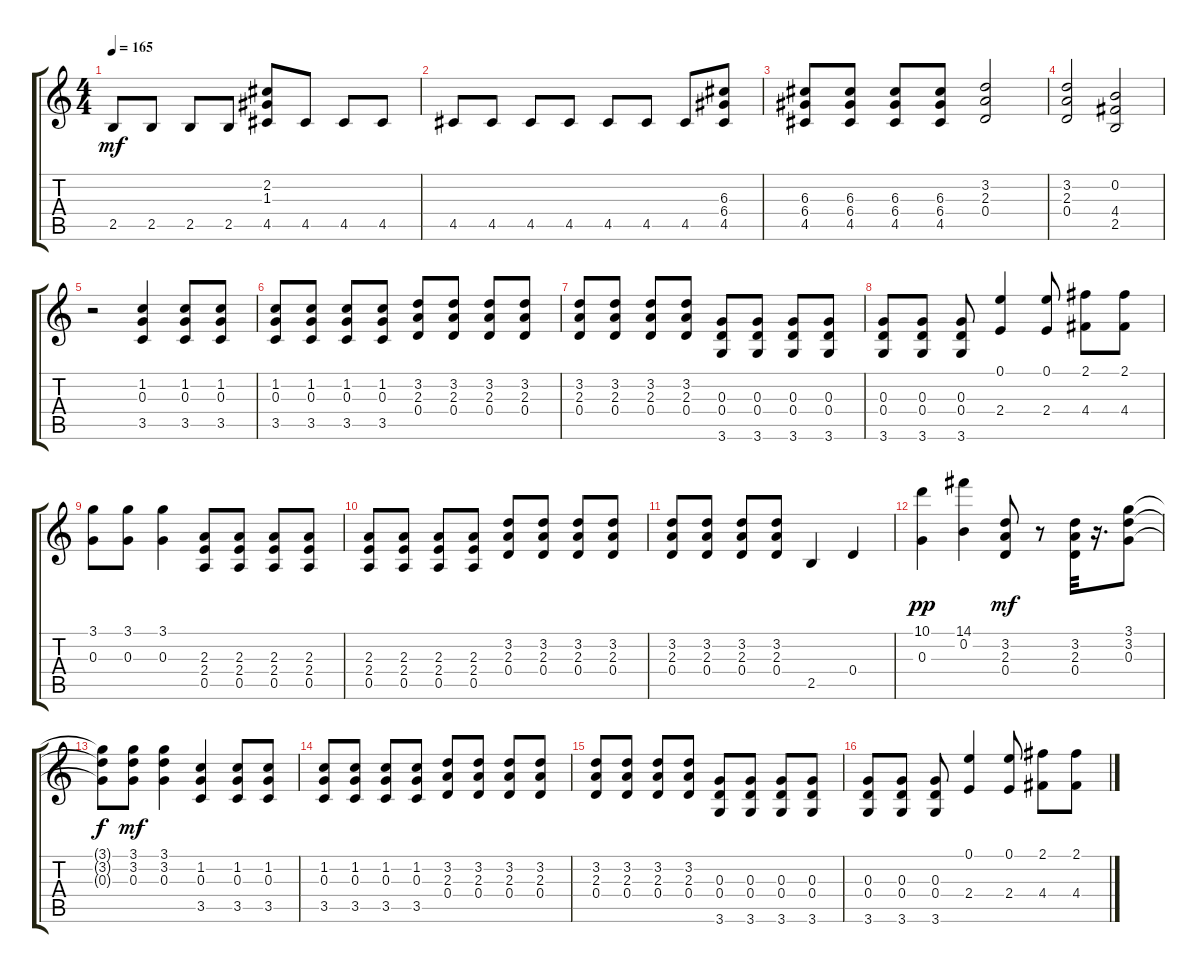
\track "" {instrument distortionguitar}
\staff {score tabs}
\tuning (E4 B3 G3 D3 A2 E2) {hide}
\ts (4 4)
\tempo 165
\clef g2
\ks c
2.5.8{dy mf} 2.5.8 2.5.8 2.5.8 (2.2 1.3 4.5).8 4.5.8 4.5.8 4.5.8 |
4.5.8 4.5.8 4.5.8 4.5.8 4.5.8 4.5.8 4.5.8 (6.3 6.4 4.5).8 |
(6.3 6.4 4.5).8 (6.3 6.4 4.5).8 (6.3 6.4 4.5).8 (6.3 6.4 4.5).8 (3.2 2.3 0.4).2 |
(3.2 2.3 0.4).2 (0.2 4.4 2.5).2 |
r.2 (1.2 0.3 3.5).4 (1.2 0.3 3.5).8 (1.2 0.3 3.5).8 |
(1.2 0.3 3.5).8 (1.2 0.3 3.5).8 (1.2 0.3 3.5).8 (1.2 0.3 3.5).8 (3.2 2.3 0.4).8 (3.2 2.3 0.4).8 (3.2 2.3 0.4).8 (3.2 2.3 0.4).8 |
(3.2 2.3 0.4).8 (3.2 2.3 0.4).8 (3.2 2.3 0.4).8 (3.2 2.3 0.4).8 (0.3 0.4 3.6).8 (0.3 0.4 3.6).8 (0.3 0.4 3.6).8 (0.3 0.4 3.6).8 |
(0.3 0.4 3.6).8 (0.3 0.4 3.6).8 (0.3 0.4 3.6).8 (0.1 2.4).4 (0.1 2.4).8 (2.1 4.4).8 (2.1 4.4).8 |
(3.1 0.3).8 (3.1 0.3).8 (3.1 0.3).4 (2.3 2.4 0.5).8 (2.3 2.4 0.5).8 (2.3 2.4 0.5).8 (2.3 2.4 0.5).8 |
(2.3 2.4 0.5).8 (2.3 2.4 0.5).8 (2.3 2.4 0.5).8 (2.3 2.4 0.5).8 (3.2 2.3 0.4).8 (3.2 2.3 0.4).8 (3.2 2.3 0.4).8 (3.2 2.3 0.4).8 |
(3.2 2.3 0.4).8 (3.2 2.3 0.4).8 (3.2 2.3 0.4).8 (3.2 2.3 0.4).8 2.5.4 0.4.4 |
(10.1 0.3).4{dy pp} (14.1 0.2).4 (3.2 2.3 0.4).8{dy mf} r.8 (3.2 2.3 0.4).32 r.16{d} (3.1 3.2 0.3).8 |
(3.1{t} 3.2{t} 0.3{t}).8{dy f} (3.1 3.2 0.3).8{dy mf} (3.1 3.2 0.3).4 (1.2 0.3 3.5).4 (1.2 0.3 3.5).8 (1.2 0.3 3.5).8 |
(1.2 0.3 3.5).8 (1.2 0.3 3.5).8 (1.2 0.3 3.5).8 (1.2 0.3 3.5).8 (3.2 2.3 0.4).8 (3.2 2.3 0.4).8 (3.2 2.3 0.4).8 (3.2 2.3 0.4).8 |
(3.2 2.3 0.4).8 (3.2 2.3 0.4).8 (3.2 2.3 0.4).8 (3.2 2.3 0.4).8 (0.3 0.4 3.6).8 (0.3 0.4 3.6).8 (0.3 0.4 3.6).8 (0.3 0.4 3.6).8 |
(0.3 0.4 3.6).8 (0.3 0.4 3.6).8 (0.3 0.4 3.6).8 (0.1 2.4).4 (0.1 2.4).8 (2.1 4.4).8 (2.1 4.4).8
